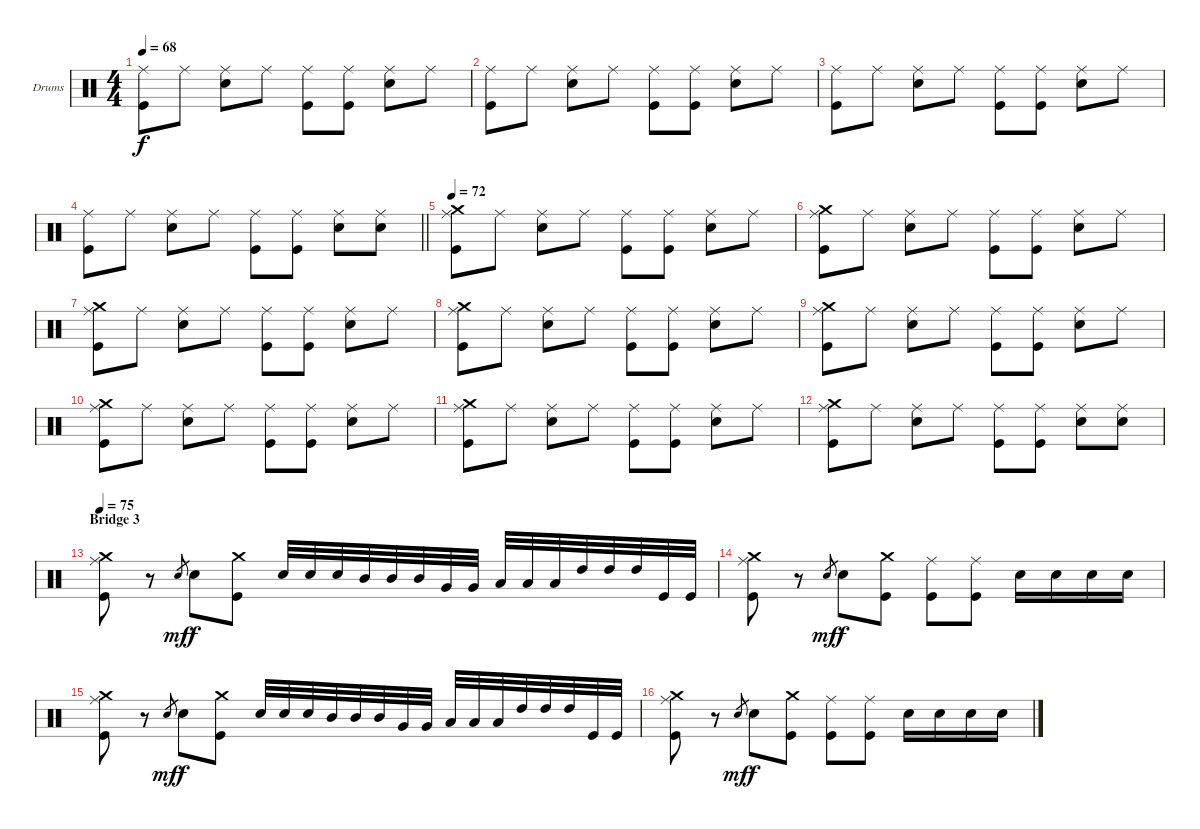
\bracketExtendMode groupsimilarinstruments
\firstSystemTrackNameOrientation horizontal
\otherSystemsTrackNameOrientation horizontal
\track ("Drumkit" "Drums") {instrument percussion}
\staff {score}
\articulation defaults
\ts (4 4)
\tempo 68
\clef neutral
\ks c
("Ride (middle)" "Kick (hit)").8{dy f} "Ride (middle)".8 ("Ride (middle)" "Snare (hit) 2").8 "Ride (middle)".8 ("Ride (middle)" "Kick (hit)").8 ("Ride (middle)" "Kick (hit)").8 ("Ride (middle)" "Snare (hit) 2").8 "Ride (middle)".8 |
("Ride (middle)" "Kick (hit)").8 "Ride (middle)".8 ("Ride (middle)" "Snare (hit) 2").8 "Ride (middle)".8 ("Ride (middle)" "Kick (hit)").8 ("Ride (middle)" "Kick (hit)").8 ("Ride (middle)" "Snare (hit) 2").8 "Ride (middle)".8 |
("Ride (middle)" "Kick (hit)").8 "Ride (middle)".8 ("Ride (middle)" "Snare (hit) 2").8 "Ride (middle)".8 ("Ride (middle)" "Kick (hit)").8 ("Ride (middle)" "Kick (hit)").8 ("Ride (middle)" "Snare (hit) 2").8 "Ride (middle)".8 |
\barLineRight lightlight
("Ride (middle)" "Kick (hit)").8 "Ride (middle)".8 ("Ride (middle)" "Snare (hit) 2").8 "Ride (middle)".8 ("Ride (middle)" "Kick (hit)").8 ("Ride (middle)" "Kick (hit)").8 ("Ride (middle)" "Snare (hit) 2").8 ("Ride (middle)" "Snare (hit) 2").8 |
\tempo 72
("Crash medium (hit)" "Ride (middle)" "Kick (hit)").8 "Ride (middle)".8 ("Ride (middle)" "Snare (hit) 2").8 "Ride (middle)".8 ("Ride (middle)" "Kick (hit)").8 ("Ride (middle)" "Kick (hit)").8 ("Ride (middle)" "Snare (hit) 2").8 "Ride (middle)".8 |
("Crash medium (hit)" "Ride (middle)" "Kick (hit)").8 "Ride (middle)".8 ("Ride (middle)" "Snare (hit) 2").8 "Ride (middle)".8 ("Ride (middle)" "Kick (hit)").8 ("Ride (middle)" "Kick (hit)").8 ("Ride (middle)" "Snare (hit) 2").8 "Ride (middle)".8 |
("Crash medium (hit)" "Ride (middle)" "Kick (hit)").8 "Ride (middle)".8 ("Ride (middle)" "Snare (hit) 2").8 "Ride (middle)".8 ("Ride (middle)" "Kick (hit)").8 ("Ride (middle)" "Kick (hit)").8 ("Ride (middle)" "Snare (hit) 2").8 "Ride (middle)".8 |
("Crash medium (hit)" "Ride (middle)" "Kick (hit)").8 "Ride (middle)".8 ("Ride (middle)" "Snare (hit) 2").8 "Ride (middle)".8 ("Ride (middle)" "Kick (hit)").8 ("Ride (middle)" "Kick (hit)").8 ("Ride (middle)" "Snare (hit) 2").8 "Ride (middle)".8 |
("Crash medium (hit)" "Ride (middle)" "Kick (hit)").8 "Ride (middle)".8 ("Ride (middle)" "Snare (hit) 2").8 "Ride (middle)".8 ("Ride (middle)" "Kick (hit)").8 ("Ride (middle)" "Kick (hit)").8 ("Ride (middle)" "Snare (hit) 2").8 "Ride (middle)".8 |
("Crash medium (hit)" "Ride (middle)" "Kick (hit)").8 "Ride (middle)".8 ("Ride (middle)" "Snare (hit) 2").8 "Ride (middle)".8 ("Ride (middle)" "Kick (hit)").8 ("Ride (middle)" "Kick (hit)").8 ("Ride (middle)" "Snare (hit) 2").8 "Ride (middle)".8 |
("Crash medium (hit)" "Ride (middle)" "Kick (hit)").8 "Ride (middle)".8 ("Ride (middle)" "Snare (hit) 2").8 "Ride (middle)".8 ("Ride (middle)" "Kick (hit)").8 ("Ride (middle)" "Kick (hit)").8 ("Ride (middle)" "Snare (hit) 2").8 "Ride (middle)".8 |
("Crash medium (hit)" "Ride (middle)" "Kick (hit)").8 "Ride (middle)".8 ("Ride (middle)" "Snare (hit) 2").8 "Ride (middle)".8 ("Ride (middle)" "Kick (hit)").8 ("Ride (middle)" "Kick (hit)").8 ("Ride (middle)" "Snare (hit) 2").8 ("Ride (middle)" "Snare (hit) 2").8 |
\section ("" "Bridge 3")
\tempo 75
("Crash medium (hit)" "Ride (middle)" "Kick (hit)").8 r.8 "Snare (hit) 2".8{gr dy mf} "Snare (hit) 2".8{dy f} ("Crash medium (hit)" "Kick (hit)").8 "Snare (hit) 2".32 "Snare (hit) 2".32 "Snare (hit) 2".32 "Mid Tom (hit)".32 "Mid Tom (hit)".32 "Mid Tom (hit)".32 "Very Low Tom (hit)".32 "Very Low Tom (hit)".32 "Low Tom (hit)".32 "Low Tom (hit)".32 "Low Tom (hit)".32 "High Tom (hit)".32 "High Tom (hit)".32 "High Tom (hit)".32 "Kick (hit)".32 "Kick (hit)".32 |
("Crash medium (hit)" "Ride (middle)" "Kick (hit)").8 r.8 "Snare (hit) 2".8{gr dy mf} "Snare (hit) 2".8{dy f} ("Crash medium (hit)" "Kick (hit)").8 ("Ride (middle)" "Kick (hit)").8 ("Ride (middle)" "Kick (hit)").8 "Snare (hit) 2".16 "Snare (hit) 2".16 "Snare (hit) 2".16 "Snare (hit) 2".16 |
("Crash medium (hit)" "Ride (middle)" "Kick (hit)").8 r.8 "Snare (hit) 2".8{gr dy mf} "Snare (hit) 2".8{dy f} ("Crash medium (hit)" "Kick (hit)").8 "Snare (hit) 2".32 "Snare (hit) 2".32 "Snare (hit) 2".32 "Mid Tom (hit)".32 "Mid Tom (hit)".32 "Mid Tom (hit)".32 "Very Low Tom (hit)".32 "Very Low Tom (hit)".32 "Low Tom (hit)".32 "Low Tom (hit)".32 "Low Tom (hit)".32 "High Tom (hit)".32 "High Tom (hit)".32 "High Tom (hit)".32 "Kick (hit)".32 "Kick (hit)".32 |
("Crash medium (hit)" "Ride (middle)" "Kick (hit)").8 r.8 "Snare (hit) 2".8{gr dy mf} "Snare (hit) 2".8{dy f} ("Crash medium (hit)" "Kick (hit)").8 ("Ride (middle)" "Kick (hit)").8 ("Ride (middle)" "Kick (hit)").8 "Snare (hit) 2".16 "Snare (hit) 2".16 "Snare (hit) 2".16 "Snare (hit) 2".16
